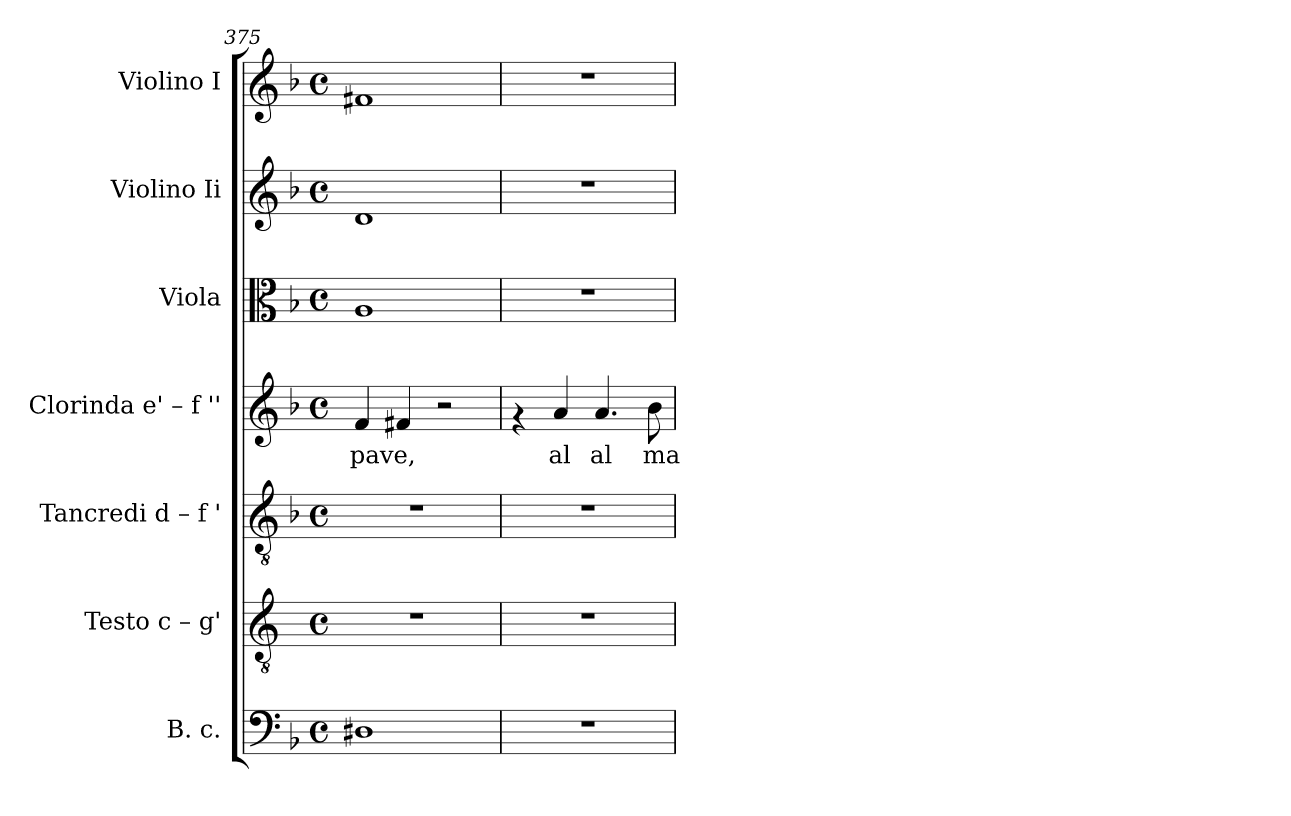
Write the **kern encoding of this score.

**kern	**kern	**kern	**kern	**text	**kern	**kern	**kern	**text
*part7	*part6	*part5	*part4	*part4	*part3	*part2	*part1	*part1
*staff7	*staff6	*staff5	*staff4	*staff4	*staff3	*staff2	*staff1	*staff1
*I"B. c.	*I"Testo  c – g'	*I"Tancredi  d – f '	*I"Clorinda  e' – f ''	*	*I"Viola	*I"Violino Ii	*I"Violino I	*
*clefF4	*clefGv2	*clefGv2	*clefG2	*	*clefC3	*clefG2	*clefG2	*
*k[b-]	*k[]	*k[b-]	*k[b-]	*	*k[b-]	*k[b-]	*k[b-]	*
*F:	*C:	*F:	*F:	*	*F:	*F:	*F:	*
*M4/4	*M4/4	*M4/4	*M4/4	*	*M4/4	*M4/4	*M4/4	*
*met(c)	*met(c)	*met(c)	*met(c)	*	*met(c)	*met(c)	*met(c)	*
=375	=375	=375	=375	=375	=375	=375	=375	=375
!	!	!	!	!LO:LY:b:cj	!	!	!	!LO:LY:b:cj
1D#	1r	1r	4f/	pave,	1A	1d	1f#X	.
!	!	!	!	!LO:LY:b:cj	!	!	!	!
.	.	.	4f#X/	.	.	.	.	.
.	.	.	2r	.	.	.	.	.
=376	=376	=376	=376	=376	=376	=376	=376	=376
1r	1r	1r	4rf	.	1r	1r	1r	.
!	!	!	!	!LO:LY:b:cj	!	!	!	!
.	.	.	4a/	al	.	.	.	.
!	!	!	!	!LO:LY:b:cj	!	!	!	!
.	.	.	4.a/	al	.	.	.	.
!	!	!	!	!LO:LY:b:cj	!	!	!	!
.	.	.	8b-\	ma	.	.	.	.
=	=	=	=	=	=	=	=	=
*-	*-	*-	*-	*-	*-	*-	*-	*-
